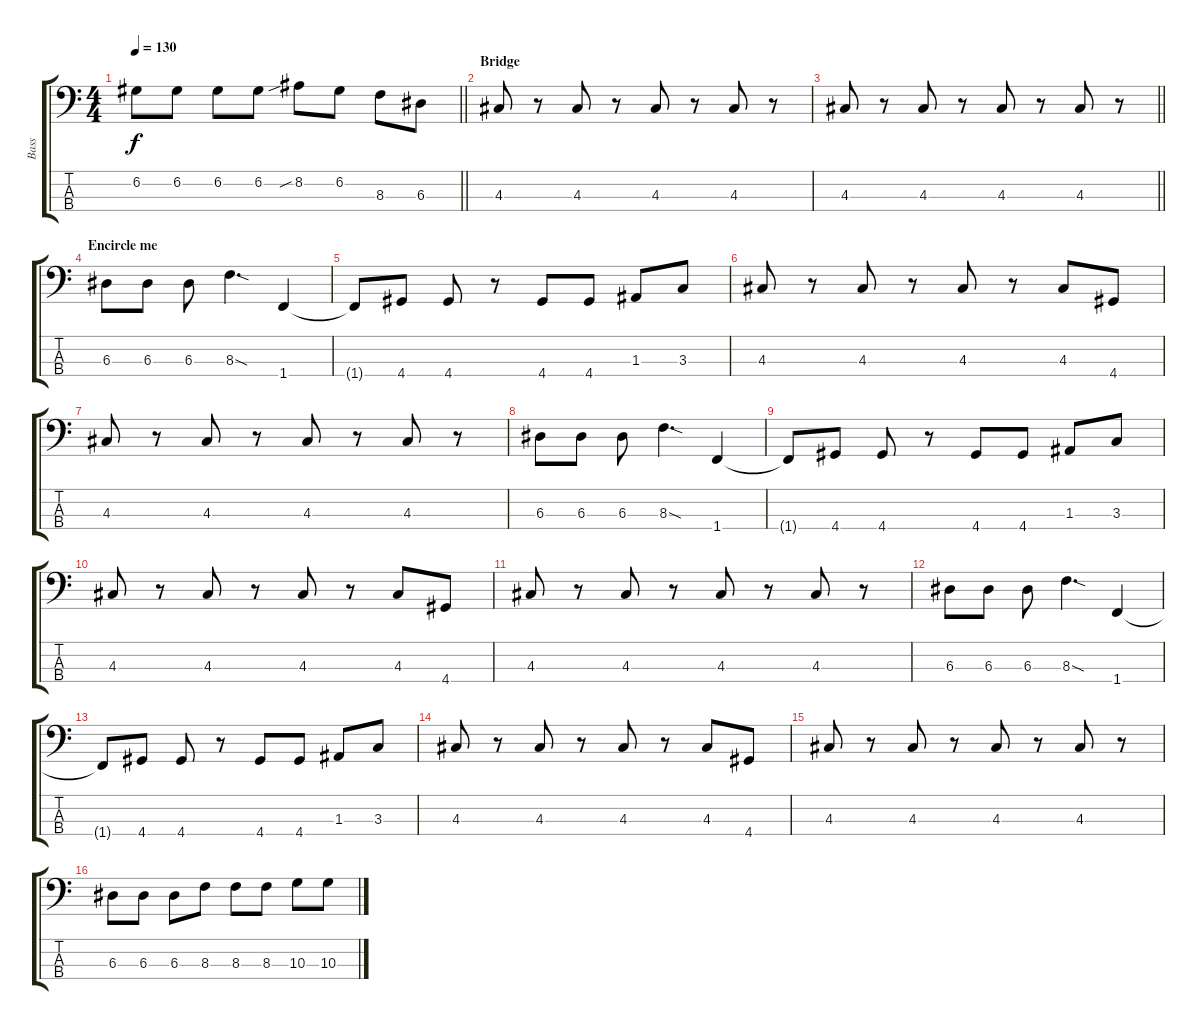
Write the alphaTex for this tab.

\track ("Bass" "Bass") {instrument electricbasspick}
\staff {score tabs}
\tuning (G2 D2 A1 E1) {hide}
\ts (4 4)
\tempo 130
\clef f4
\barLineRight lightlight
\ks c
6.2.8{dy f} 6.2.8 6.2.8 6.2.8 8.2{sib}.8 6.2.8 8.3.8 6.3.8 |
\section ("" "Bridge")
4.3.8 r.8 4.3.8 r.8 4.3.8 r.8 4.3.8 r.8 |
\barLineRight lightlight
4.3.8 r.8 4.3.8 r.8 4.3.8 r.8 4.3.8 r.8 |
\section ("" "Encircle me")
6.3.8 6.3.8 6.3.8 8.3{sod}.4{d} 1.4.4 |
1.4{t}.8 4.4.8 4.4.8 r.8 4.4.8 4.4.8 1.3.8 3.3.8 |
4.3.8 r.8 4.3.8 r.8 4.3.8 r.8 4.3.8 4.4.8 |
4.3.8 r.8 4.3.8 r.8 4.3.8 r.8 4.3.8 r.8 |
6.3.8 6.3.8 6.3.8 8.3{sod}.4{d} 1.4.4 |
1.4{t}.8 4.4.8 4.4.8 r.8 4.4.8 4.4.8 1.3.8 3.3.8 |
4.3.8 r.8 4.3.8 r.8 4.3.8 r.8 4.3.8 4.4.8 |
4.3.8 r.8 4.3.8 r.8 4.3.8 r.8 4.3.8 r.8 |
6.3.8 6.3.8 6.3.8 8.3{sod}.4{d} 1.4.4 |
1.4{t}.8 4.4.8 4.4.8 r.8 4.4.8 4.4.8 1.3.8 3.3.8 |
4.3.8 r.8 4.3.8 r.8 4.3.8 r.8 4.3.8 4.4.8 |
4.3.8 r.8 4.3.8 r.8 4.3.8 r.8 4.3.8 r.8 |
6.3.8 6.3.8 6.3.8 8.3.8 8.3.8 8.3.8 10.3.8 10.3.8
